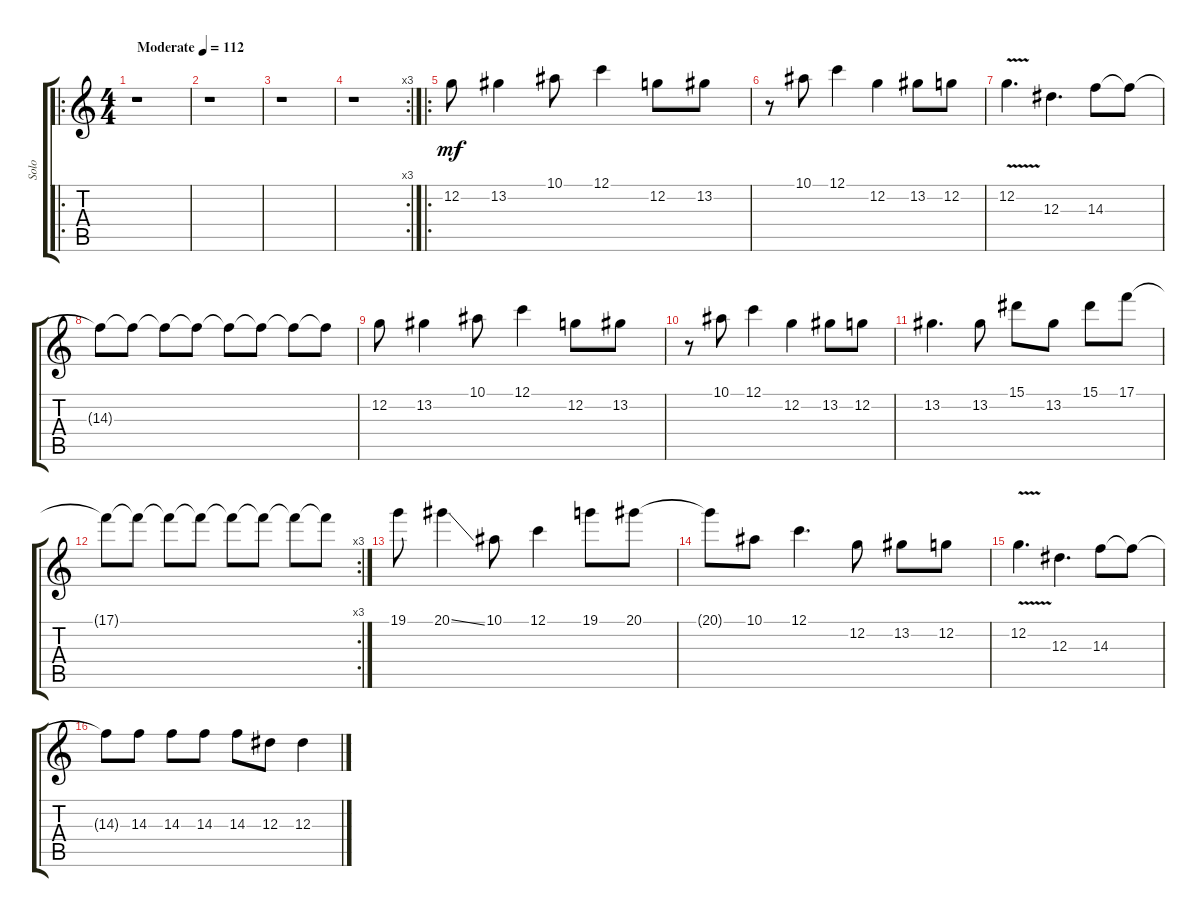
\track ("Solo" "Solo") {instrument electricguitarclean}
\staff {score tabs}
\tuning (C4 G3 Eb3 Bb2 F2 Bb2) {hide}
\ro
\ts (4 4)
\tempo (112 "Moderate")
\clef g2
\ks c
r.1{dy mf instrument electricguitarclean} |
r.1 |
r.1 |
\rc 3
r.1 |
\ro
12.2.8 13.2.4 10.1.8 12.1.4 12.2.8 13.2.8 |
r.8 10.1.8 12.1.4 12.2.4 13.2.8 12.2.8 |
12.2{v}.4{d} 12.3.4{d} 14.3.8 14.3{t}.8 |
14.3{t}.8 14.3{t}.8 14.3{t}.8 14.3{t}.8 14.3{t}.8 14.3{t}.8 14.3{t}.8 14.3{t}.8 |
12.2.8 13.2.4 10.1.8 12.1.4 12.2.8 13.2.8 |
r.8 10.1.8 12.1.4 12.2.4 13.2.8 12.2.8 |
13.2.4{d} 13.2.8 15.1.8 13.2.8 15.1.8 17.1.8 |
\rc 3
17.1{t}.8 17.1{t}.8 17.1{t}.8 17.1{t}.8 17.1{t}.8 17.1{t}.8 17.1{t}.8 17.1{t}.8 |
19.1.8 20.1{ss}.4 10.1.8 12.1.4 19.1.8 20.1.8 |
20.1{t}.8 10.1.8 12.1.4{d} 12.2.8 13.2.8 12.2.8 |
12.2{v}.4{d} 12.3.4{d} 14.3.8 14.3{t}.8 |
14.3{t}.8 14.3.8 14.3.8 14.3.8 14.3.8 12.3.8 12.3.4
